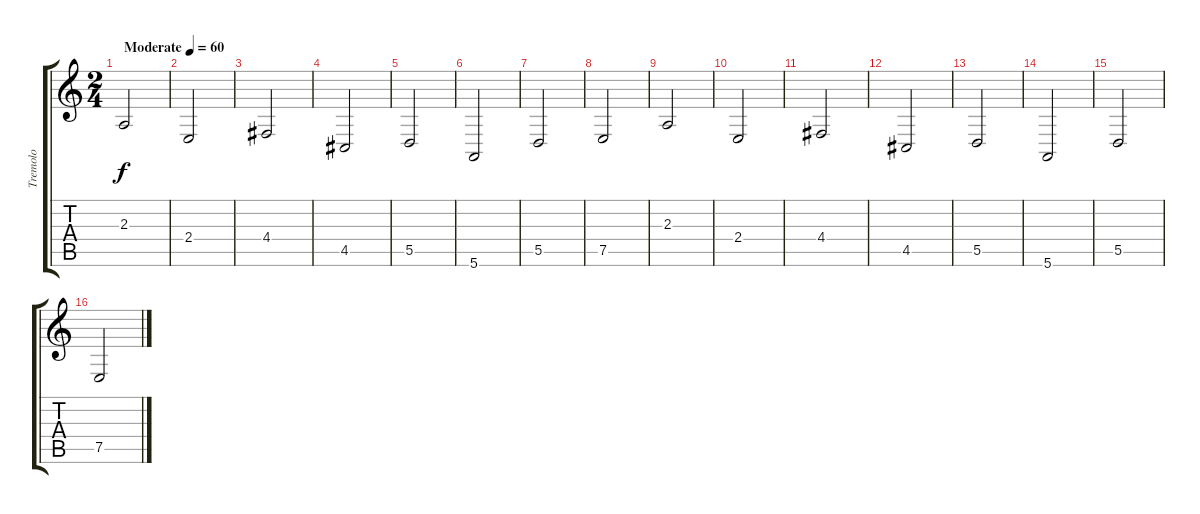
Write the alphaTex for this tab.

\track ("Tremolo" "Tremolo") {instrument tremolostrings}
\staff {score tabs}
\tuning (E4 B3 G3 D3 A2 E2) {hide}
\ts (2 4)
\tempo (60 "Moderate")
\clef g2
\ks c
2.3.2{dy f instrument tremolostrings} |
2.4.2 |
4.4.2 |
4.5.2 |
5.5.2 |
5.6.2 |
5.5.2 |
7.5.2 |
2.3.2 |
2.4.2 |
4.4.2 |
4.5.2 |
5.5.2 |
5.6.2 |
5.5.2 |
7.5.2
